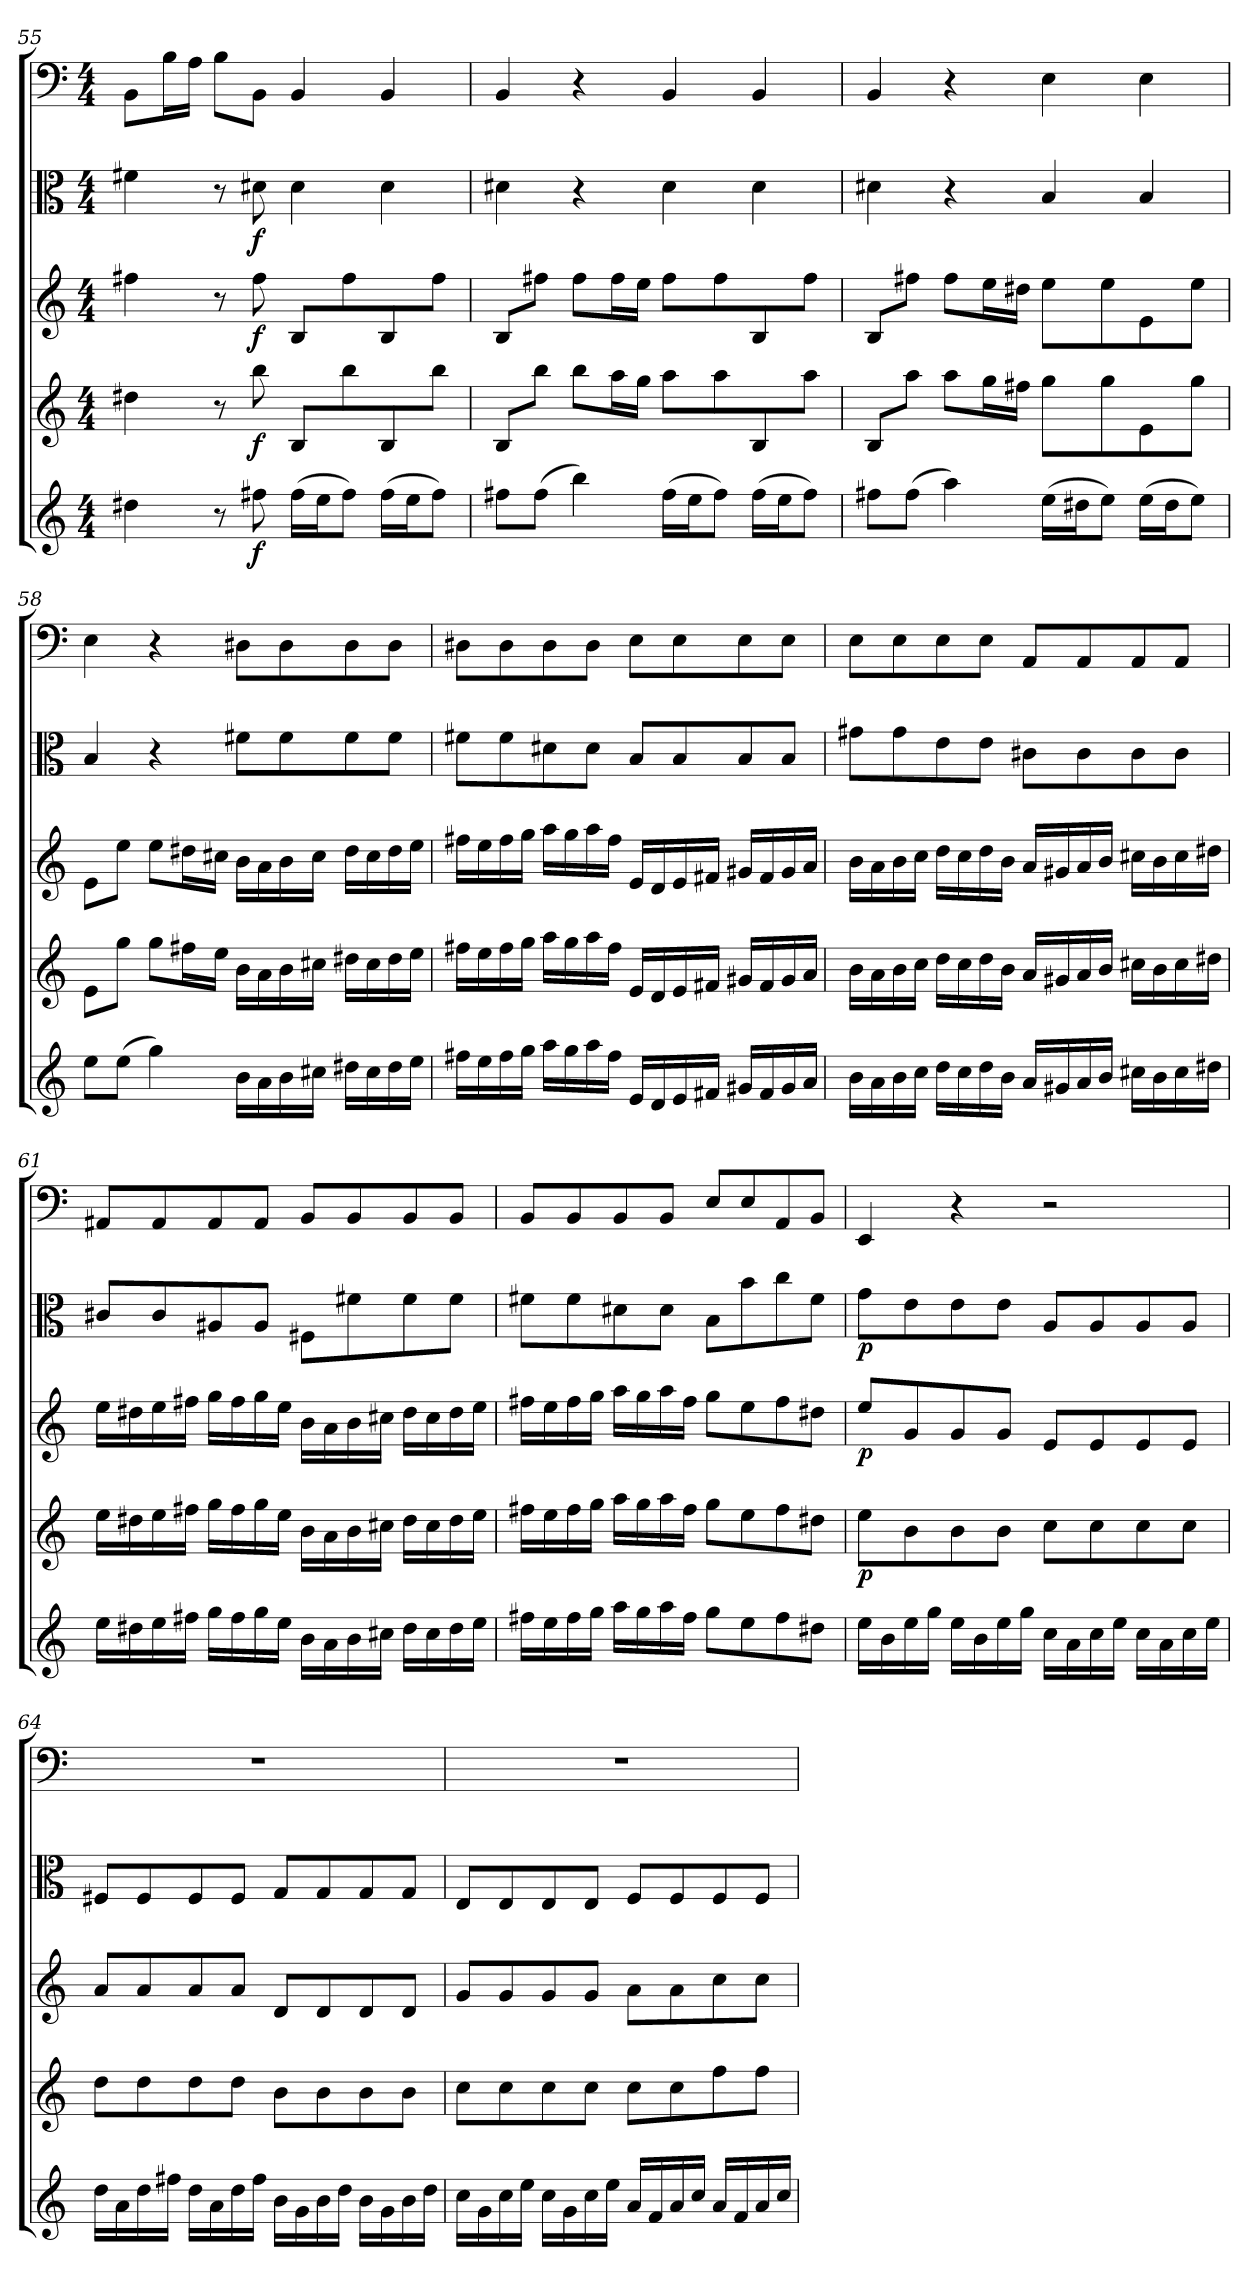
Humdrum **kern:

**kern	**dynam	**kern	**dynam	**kern	**dynam	**kern	**dynam	**kern
*part5	*part5	*part4	*part4	*part3	*part3	*part2	*part2	*part1
*staff5	*staff5	*staff4	*staff4	*staff3	*staff3	*staff2	*staff2	*staff1
*clefG2	*	*clefG2	*	*clefG2	*	*clefC3	*	*clefF4
*k[]	*	*k[]	*	*k[]	*	*k[]	*	*k[]
*C:	*	*C:	*	*C:	*	*C:	*	*C:
*M4/4	*	*M4/4	*	*M4/4	*	*M4/4	*	*M4/4
=55	=55	=55	=55	=55	=55	=55	=55	=55
4dd#X\	.	4dd#X\	.	4ff#X\	.	4f#X\	.	8BB\L
.	.	.	.	.	.	.	.	16B\L
.	.	.	.	.	.	.	.	16A\JJ
8r	.	8r	.	8r	.	8r	.	8B\L
8ff#X\	f	8bb\	f	8ff#\	f	8d#X\	f	8BB\J
(16ff#\LL	.	8B/L	.	8B/L	.	4d#\	.	4BB/
16ee\J	.	.	.	.	.	.	.	.
8ff#\J)	.	8bb\	.	8ff#\	.	.	.	.
(16ff#\LL	.	8B/	.	8B/	.	4d#\	.	4BB/
16ee\J	.	.	.	.	.	.	.	.
8ff#\J)	.	8bb\J	.	8ff#\J	.	.	.	.
=56	=56	=56	=56	=56	=56	=56	=56	=56
8ff#X\L	.	8B/L	.	8B/L	.	4d#X\	.	4BB/
(8ff#\J	.	8bb\J	.	8ff#X\J	.	.	.	.
4bb\)	.	8bb\L	.	8ff#\L	.	4r	.	4r
.	.	16aa\L	.	16ff#\L	.	.	.	.
.	.	16gg\JJ	.	16ee\JJ	.	.	.	.
(16ff#\LL	.	8aa\L	.	8ff#\L	.	4d#\	.	4BB/
16ee\J	.	.	.	.	.	.	.	.
8ff#\J)	.	8aa\	.	8ff#\	.	.	.	.
(16ff#\LL	.	8B/	.	8B/	.	4d#\	.	4BB/
16ee\J	.	.	.	.	.	.	.	.
8ff#\J)	.	8aa\J	.	8ff#\J	.	.	.	.
=57	=57	=57	=57	=57	=57	=57	=57	=57
8ff#X\L	.	8B/L	.	8B/L	.	4d#X\	.	4BB/
(8ff#\J	.	8aa\J	.	8ff#X\J	.	.	.	.
4aa\)	.	8aa\L	.	8ff#\L	.	4r	.	4r
.	.	16gg\L	.	16ee\L	.	.	.	.
.	.	16ff#X\JJ	.	16dd#X\JJ	.	.	.	.
(16ee\LL	.	8gg\L	.	8ee\L	.	4B/	.	4E\
16dd#X\J	.	.	.	.	.	.	.	.
8ee\J)	.	8gg\	.	8ee\	.	.	.	.
(16ee\LL	.	8e\	.	8e\	.	4B/	.	4E\
16dd#\J	.	.	.	.	.	.	.	.
8ee\J)	.	8gg\J	.	8ee\J	.	.	.	.
=58	=58	=58	=58	=58	=58	=58	=58	=58
8ee\L	.	8e\L	.	8e\L	.	4B/	.	4E\
(8ee\J	.	8gg\J	.	8ee\J	.	.	.	.
4gg\)	.	8gg\L	.	8ee\L	.	4r	.	4r
.	.	16ff#X\L	.	16dd#X\L	.	.	.	.
.	.	16ee\JJ	.	16cc#X\JJ	.	.	.	.
16b\LL	.	16b\LL	.	16b\LL	.	8f#X\L	.	8D#X\L
16a\	.	16a\	.	16a\	.	.	.	.
16b\	.	16b\	.	16b\	.	8f#\	.	8D#\
16cc#X\JJ	.	16cc#X\JJ	.	16cc#\JJ	.	.	.	.
16dd#X\LL	.	16dd#X\LL	.	16dd#\LL	.	8f#\	.	8D#\
16cc#\	.	16cc#\	.	16cc#\	.	.	.	.
16dd#\	.	16dd#\	.	16dd#\	.	8f#\J	.	8D#\J
16ee\JJ	.	16ee\JJ	.	16ee\JJ	.	.	.	.
=59	=59	=59	=59	=59	=59	=59	=59	=59
16ff#X\LL	.	16ff#X\LL	.	16ff#X\LL	.	8f#X\L	.	8D#X\L
16ee\	.	16ee\	.	16ee\	.	.	.	.
16ff#\	.	16ff#\	.	16ff#\	.	8f#\	.	8D#\
16gg\JJ	.	16gg\JJ	.	16gg\JJ	.	.	.	.
16aa\LL	.	16aa\LL	.	16aa\LL	.	8d#X\	.	8D#\
16gg\	.	16gg\	.	16gg\	.	.	.	.
16aa\	.	16aa\	.	16aa\	.	8d#\J	.	8D#\J
16ff#\JJ	.	16ff#\JJ	.	16ff#\JJ	.	.	.	.
16e/LL	.	16e/LL	.	16e/LL	.	8B/L	.	8E\L
16d/	.	16d/	.	16d/	.	.	.	.
16e/	.	16e/	.	16e/	.	8B/	.	8E\
16f#X/JJ	.	16f#X/JJ	.	16f#X/JJ	.	.	.	.
16g#X/LL	.	16g#X/LL	.	16g#X/LL	.	8B/	.	8E\
16f#/	.	16f#/	.	16f#/	.	.	.	.
16g#/	.	16g#/	.	16g#/	.	8B/J	.	8E\J
16a/JJ	.	16a/JJ	.	16a/JJ	.	.	.	.
=60	=60	=60	=60	=60	=60	=60	=60	=60
16b\LL	.	16b\LL	.	16b\LL	.	8g#X\L	.	8E\L
16a\	.	16a\	.	16a\	.	.	.	.
16b\	.	16b\	.	16b\	.	8g#\	.	8E\
16cc\JJ	.	16cc\JJ	.	16cc\JJ	.	.	.	.
16dd\LL	.	16dd\LL	.	16dd\LL	.	8e\	.	8E\
16cc\	.	16cc\	.	16cc\	.	.	.	.
16dd\	.	16dd\	.	16dd\	.	8e\J	.	8E\J
16b\JJ	.	16b\JJ	.	16b\JJ	.	.	.	.
16a/LL	.	16a/LL	.	16a/LL	.	8c#X\L	.	8AA/L
16g#X/	.	16g#X/	.	16g#X/	.	.	.	.
16a/	.	16a/	.	16a/	.	8c#\	.	8AA/
16b/JJ	.	16b/JJ	.	16b/JJ	.	.	.	.
16cc#X\LL	.	16cc#X\LL	.	16cc#X\LL	.	8c#\	.	8AA/
16b\	.	16b\	.	16b\	.	.	.	.
16cc#\	.	16cc#\	.	16cc#\	.	8c#\J	.	8AA/J
16dd#X\JJ	.	16dd#X\JJ	.	16dd#X\JJ	.	.	.	.
=61	=61	=61	=61	=61	=61	=61	=61	=61
16ee\LL	.	16ee\LL	.	16ee\LL	.	8c#X/L	.	8AA#X/L
16dd#X\	.	16dd#X\	.	16dd#X\	.	.	.	.
16ee\	.	16ee\	.	16ee\	.	8c#/	.	8AA#/
16ff#X\JJ	.	16ff#X\JJ	.	16ff#X\JJ	.	.	.	.
16gg\LL	.	16gg\LL	.	16gg\LL	.	8A#X/	.	8AA#/
16ff#\	.	16ff#\	.	16ff#\	.	.	.	.
16gg\	.	16gg\	.	16gg\	.	8A#/J	.	8AA#/J
16ee\JJ	.	16ee\JJ	.	16ee\JJ	.	.	.	.
16b\LL	.	16b\LL	.	16b\LL	.	8F#X\L	.	8BB/L
16a\	.	16a\	.	16a\	.	.	.	.
16b\	.	16b\	.	16b\	.	8f#X\	.	8BB/
16cc#X\JJ	.	16cc#X\JJ	.	16cc#X\JJ	.	.	.	.
16dd#\LL	.	16dd#\LL	.	16dd#\LL	.	8f#\	.	8BB/
16cc#\	.	16cc#\	.	16cc#\	.	.	.	.
16dd#\	.	16dd#\	.	16dd#\	.	8f#\J	.	8BB/J
16ee\JJ	.	16ee\JJ	.	16ee\JJ	.	.	.	.
=62	=62	=62	=62	=62	=62	=62	=62	=62
16ff#X\LL	.	16ff#X\LL	.	16ff#X\LL	.	8f#X\L	.	8BB/L
16ee\	.	16ee\	.	16ee\	.	.	.	.
16ff#\	.	16ff#\	.	16ff#\	.	8f#\	.	8BB/
16gg\JJ	.	16gg\JJ	.	16gg\JJ	.	.	.	.
16aa\LL	.	16aa\LL	.	16aa\LL	.	8d#X\	.	8BB/
16gg\	.	16gg\	.	16gg\	.	.	.	.
16aa\	.	16aa\	.	16aa\	.	8d#\J	.	8BB/J
16ff#\JJ	.	16ff#\JJ	.	16ff#\JJ	.	.	.	.
8gg\L	.	8gg\L	.	8gg\L	.	8B\L	.	8E/L
8ee\	.	8ee\	.	8ee\	.	8b\	.	8E/
8ff#\	.	8ff#\	.	8ff#\	.	8cc\	.	8AA/
8dd#X\J	.	8dd#X\J	.	8dd#X\J	.	8f#\J	.	8BB/J
=63	=63	=63	=63	=63	=63	=63	=63	=63
16ee\LL	.	8ee\L	p	8ee/L	p	8g\L	p	4EE/
16b\	.	.	.	.	.	.	.	.
16ee\	.	8b\	.	8g/	.	8e\	.	.
16gg\JJ	.	.	.	.	.	.	.	.
16ee\LL	.	8b\	.	8g/	.	8e\	.	4r
16b\	.	.	.	.	.	.	.	.
16ee\	.	8b\J	.	8g/J	.	8e\J	.	.
16gg\JJ	.	.	.	.	.	.	.	.
16cc\LL	.	8cc\L	.	8e/L	.	8A/L	.	2r
16a\	.	.	.	.	.	.	.	.
16cc\	.	8cc\	.	8e/	.	8A/	.	.
16ee\JJ	.	.	.	.	.	.	.	.
16cc\LL	.	8cc\	.	8e/	.	8A/	.	.
16a\	.	.	.	.	.	.	.	.
16cc\	.	8cc\J	.	8e/J	.	8A/J	.	.
16ee\JJ	.	.	.	.	.	.	.	.
=64	=64	=64	=64	=64	=64	=64	=64	=64
16dd\LL	.	8dd\L	.	8a/L	.	8F#X/L	.	1r
16a\	.	.	.	.	.	.	.	.
16dd\	.	8dd\	.	8a/	.	8F#/	.	.
16ff#X\JJ	.	.	.	.	.	.	.	.
16dd\LL	.	8dd\	.	8a/	.	8F#/	.	.
16a\	.	.	.	.	.	.	.	.
16dd\	.	8dd\J	.	8a/J	.	8F#/J	.	.
16ff#\JJ	.	.	.	.	.	.	.	.
16b\LL	.	8b\L	.	8d/L	.	8G/L	.	.
16g\	.	.	.	.	.	.	.	.
16b\	.	8b\	.	8d/	.	8G/	.	.
16dd\JJ	.	.	.	.	.	.	.	.
16b\LL	.	8b\	.	8d/	.	8G/	.	.
16g\	.	.	.	.	.	.	.	.
16b\	.	8b\J	.	8d/J	.	8G/J	.	.
16dd\JJ	.	.	.	.	.	.	.	.
=65	=65	=65	=65	=65	=65	=65	=65	=65
16cc\LL	.	8cc\L	.	8g/L	.	8E/L	.	1r
16g\	.	.	.	.	.	.	.	.
16cc\	.	8cc\	.	8g/	.	8E/	.	.
16ee\JJ	.	.	.	.	.	.	.	.
16cc\LL	.	8cc\	.	8g/	.	8E/	.	.
16g\	.	.	.	.	.	.	.	.
16cc\	.	8cc\J	.	8g/J	.	8E/J	.	.
16ee\JJ	.	.	.	.	.	.	.	.
16a/LL	.	8cc\L	.	8a\L	.	8F/L	.	.
16f/	.	.	.	.	.	.	.	.
16a/	.	8cc\	.	8a\	.	8F/	.	.
16cc/JJ	.	.	.	.	.	.	.	.
16a/LL	.	8ff\	.	8cc\	.	8F/	.	.
16f/	.	.	.	.	.	.	.	.
16a/	.	8ff\J	.	8cc\J	.	8F/J	.	.
16cc/JJ	.	.	.	.	.	.	.	.
=	=	=	=	=	=	=	=	=
*-	*-	*-	*-	*-	*-	*-	*-	*-
